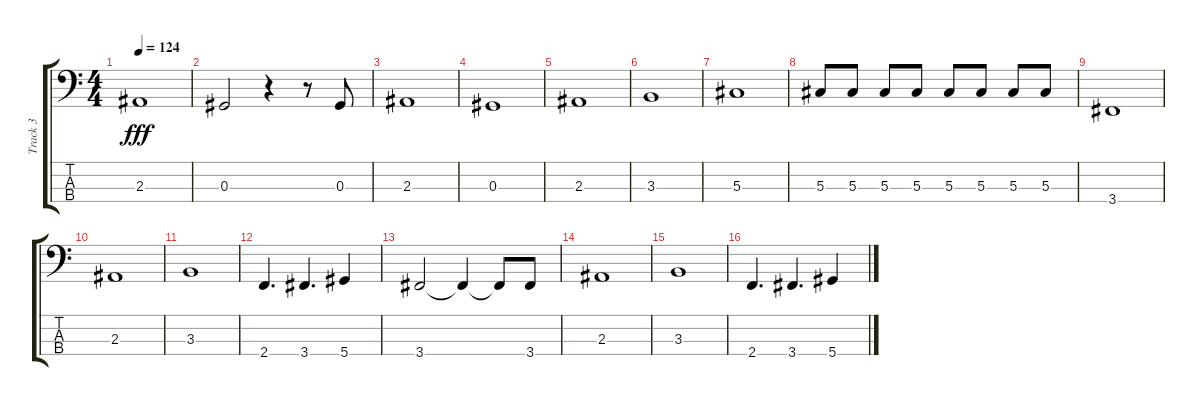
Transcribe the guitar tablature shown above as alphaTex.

\track ("Track 3" "Track 3") {instrument electricbassfinger}
\staff {score tabs}
\tuning (Gb2 Db2 Ab1 Eb1) {hide}
\ts (4 4)
\tempo 124
\clef f4
\ks c
2.3.1{dy fff} |
0.3.2 r.4 r.8 0.3.8 |
2.3.1 |
0.3.1 |
2.3.1 |
3.3.1 |
5.3.1 |
5.3.8 5.3.8 5.3.8 5.3.8 5.3.8 5.3.8 5.3.8 5.3.8 |
3.4.1 |
2.3.1 |
3.3.1 |
2.4.4{d} 3.4.4{d} 5.4.4 |
3.4.2 3.4{t}.4 3.4{t}.8 3.4.8 |
2.3.1 |
3.3.1 |
2.4.4{d} 3.4.4{d} 5.4.4
